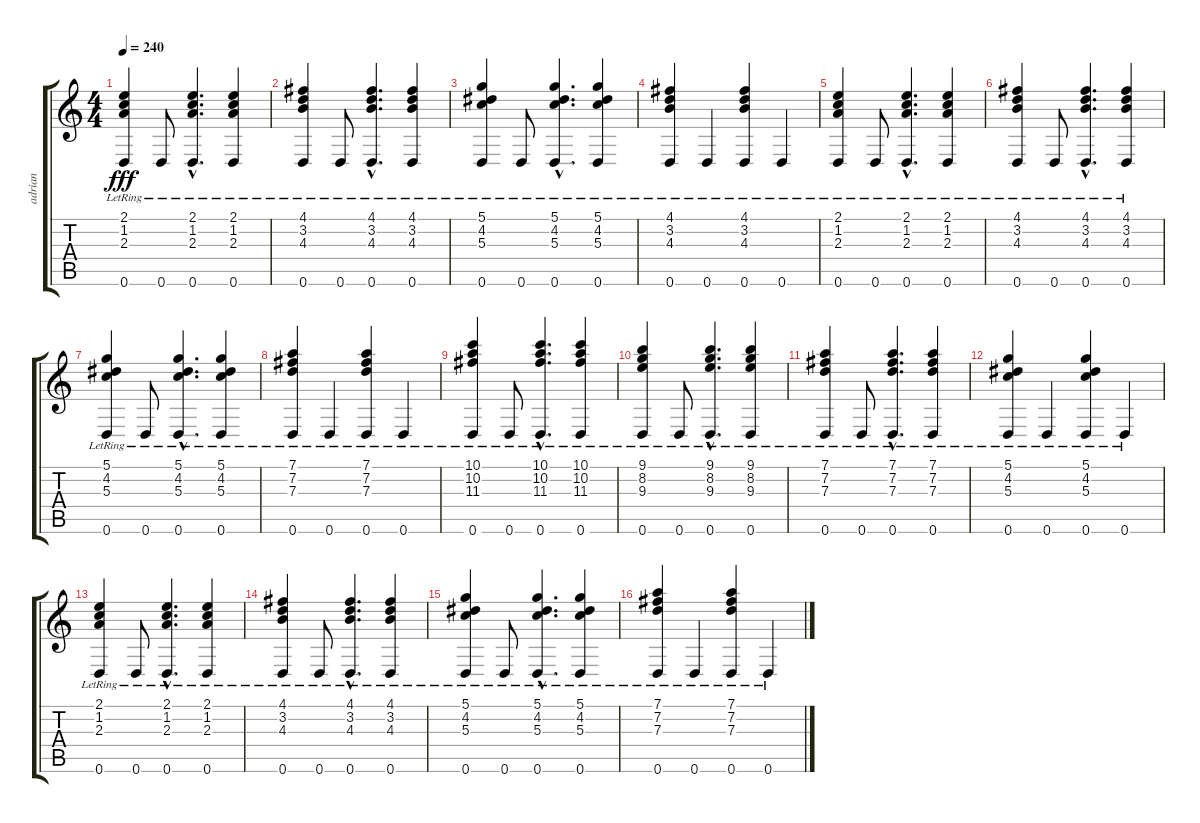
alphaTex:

\track ("adrian" "adrian") {instrument acousticguitarsteel}
\staff {score tabs}
\tuning (D4 B3 G3 D3 G2 D2) {hide}
\ts (4 4)
\tempo 240
\clef g2
\ks c
(2.1{lr} 1.2{lr} 2.3{lr} 0.6{lr}).4{dy fff} 0.6{lr}.8 (2.1{hac lr} 1.2{hac lr} 2.3{hac lr} 0.6{hac lr}).4{d} (2.1{lr} 1.2{lr} 2.3{lr} 0.6{lr}).4 |
(4.1{lr} 3.2{lr} 4.3{lr} 0.6{lr}).4 0.6{lr}.8 (4.1{hac lr} 3.2{hac lr} 4.3{hac lr} 0.6{hac lr}).4{d} (4.1{lr} 3.2{lr} 4.3{lr} 0.6{lr}).4 |
(5.1{lr} 4.2{lr} 5.3{lr} 0.6{lr}).4 0.6{lr}.8 (5.1{hac lr} 4.2{hac lr} 5.3{hac lr} 0.6{hac lr}).4{d} (5.1{lr} 4.2{lr} 5.3{lr} 0.6{lr}).4 |
(4.1{lr} 3.2{lr} 4.3{lr} 0.6{lr}).4 0.6{lr}.4 (4.1{lr} 3.2{lr} 4.3{lr} 0.6{lr}).4 0.6{lr}.4 |
(2.1{lr} 1.2{lr} 2.3{lr} 0.6{lr}).4 0.6{lr}.8 (2.1{hac lr} 1.2{hac lr} 2.3{hac lr} 0.6{hac lr}).4{d} (2.1{lr} 1.2{lr} 2.3{lr} 0.6{lr}).4 |
(4.1{lr} 3.2{lr} 4.3{lr} 0.6{lr}).4 0.6{lr}.8 (4.1{hac lr} 3.2{hac lr} 4.3{hac lr} 0.6{hac lr}).4{d} (4.1{lr} 3.2{lr} 4.3{lr} 0.6{lr}).4 |
(5.1{lr} 4.2{lr} 5.3{lr} 0.6{lr}).4 0.6{lr}.8 (5.1{hac lr} 4.2{hac lr} 5.3{hac lr} 0.6{hac lr}).4{d} (5.1{lr} 4.2{lr} 5.3{lr} 0.6{lr}).4 |
(7.1{lr} 7.2{lr} 7.3{lr} 0.6{lr}).4 0.6{lr}.4 (7.1{lr} 7.2{lr} 7.3{lr} 0.6{lr}).4 0.6{lr}.4 |
(10.1{lr} 10.2{lr} 11.3{lr} 0.6{lr}).4 0.6{lr}.8 (10.1{hac lr} 10.2{hac lr} 11.3{hac lr} 0.6{hac lr}).4{d} (10.1{lr} 10.2{lr} 11.3{lr} 0.6{lr}).4 |
(9.1{lr} 8.2{lr} 9.3{lr} 0.6{lr}).4 0.6{lr}.8 (9.1{hac lr} 8.2{hac lr} 9.3{hac lr} 0.6{hac lr}).4{d} (9.1{lr} 8.2{lr} 9.3{lr} 0.6{lr}).4 |
(7.1{lr} 7.2{lr} 7.3{lr} 0.6{lr}).4 0.6{lr}.8 (7.1{hac lr} 7.2{hac lr} 7.3{hac lr} 0.6{hac lr}).4{d} (7.1{lr} 7.2{lr} 7.3{lr} 0.6{lr}).4 |
(5.1{lr} 4.2{lr} 5.3{lr} 0.6{lr}).4 0.6{lr}.4 (5.1{lr} 4.2{lr} 5.3{lr} 0.6{lr}).4 0.6{lr}.4 |
(2.1{lr} 1.2{lr} 2.3{lr} 0.6{lr}).4 0.6{lr}.8 (2.1{hac lr} 1.2{hac lr} 2.3{hac lr} 0.6{hac lr}).4{d} (2.1{lr} 1.2{lr} 2.3{lr} 0.6{lr}).4 |
(4.1{lr} 3.2{lr} 4.3{lr} 0.6{lr}).4 0.6{lr}.8 (4.1{hac lr} 3.2{hac lr} 4.3{hac lr} 0.6{hac lr}).4{d} (4.1{lr} 3.2{lr} 4.3{lr} 0.6{lr}).4 |
(5.1{lr} 4.2{lr} 5.3{lr} 0.6{lr}).4 0.6{lr}.8 (5.1{hac lr} 4.2{hac lr} 5.3{hac lr} 0.6{hac lr}).4{d} (5.1{lr} 4.2{lr} 5.3{lr} 0.6{lr}).4 |
(7.1{lr} 7.2{lr} 7.3{lr} 0.6{lr}).4 0.6{lr}.4 (7.1{lr} 7.2{lr} 7.3{lr} 0.6{lr}).4 0.6{lr}.4
